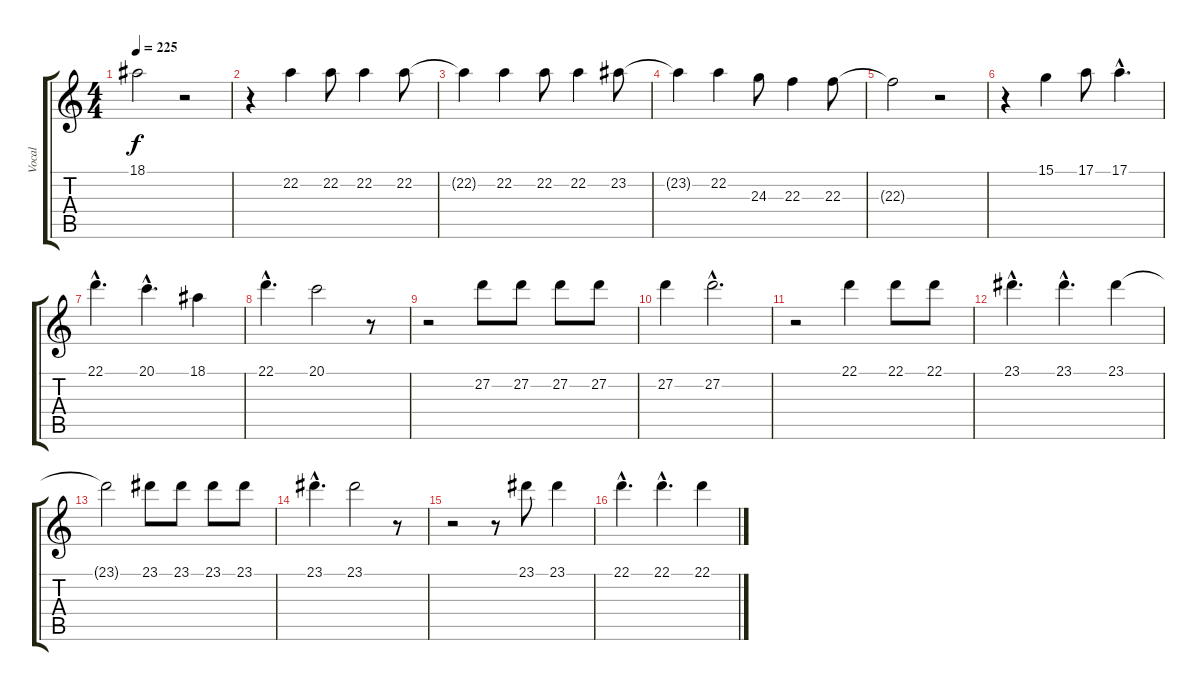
\track ("Vocal" "Vocal") {instrument fx5brightness}
\staff {score tabs}
\tuning (E4 B3 G3 D3 A2 E2) {hide}
\ts (4 4)
\tempo 225
\clef g2
\ks c
18.1{t}.2{dy f} r.2 |
r.4 22.2.4 22.2.8 22.2.4 22.2.8 |
22.2{t}.4 22.2.4 22.2.8 22.2.4 23.2.8 |
23.2{t}.4 22.2.4 24.3.8 22.3.4 22.3.8 |
22.3{t}.2 r.2 |
r.4 15.1.4 17.1.8 17.1{hac}.4{d} |
22.1{hac}.4{d} 20.1{hac}.4{d} 18.1.4 |
22.1{hac}.4{d} 20.1.2 r.8 |
r.2 27.2.8 27.2.8 27.2.8 27.2.8 |
27.2.4 27.2{hac}.2{d} |
r.2 22.1.4 22.1.8 22.1.8 |
23.1{hac}.4{d} 23.1{hac}.4{d} 23.1.4 |
23.1{t}.2 23.1.8 23.1.8 23.1.8 23.1.8 |
23.1{hac}.4{d} 23.1.2 r.8 |
r.2 r.8 23.1.8 23.1.4 |
22.1{hac}.4{d} 22.1{hac}.4{d} 22.1.4
